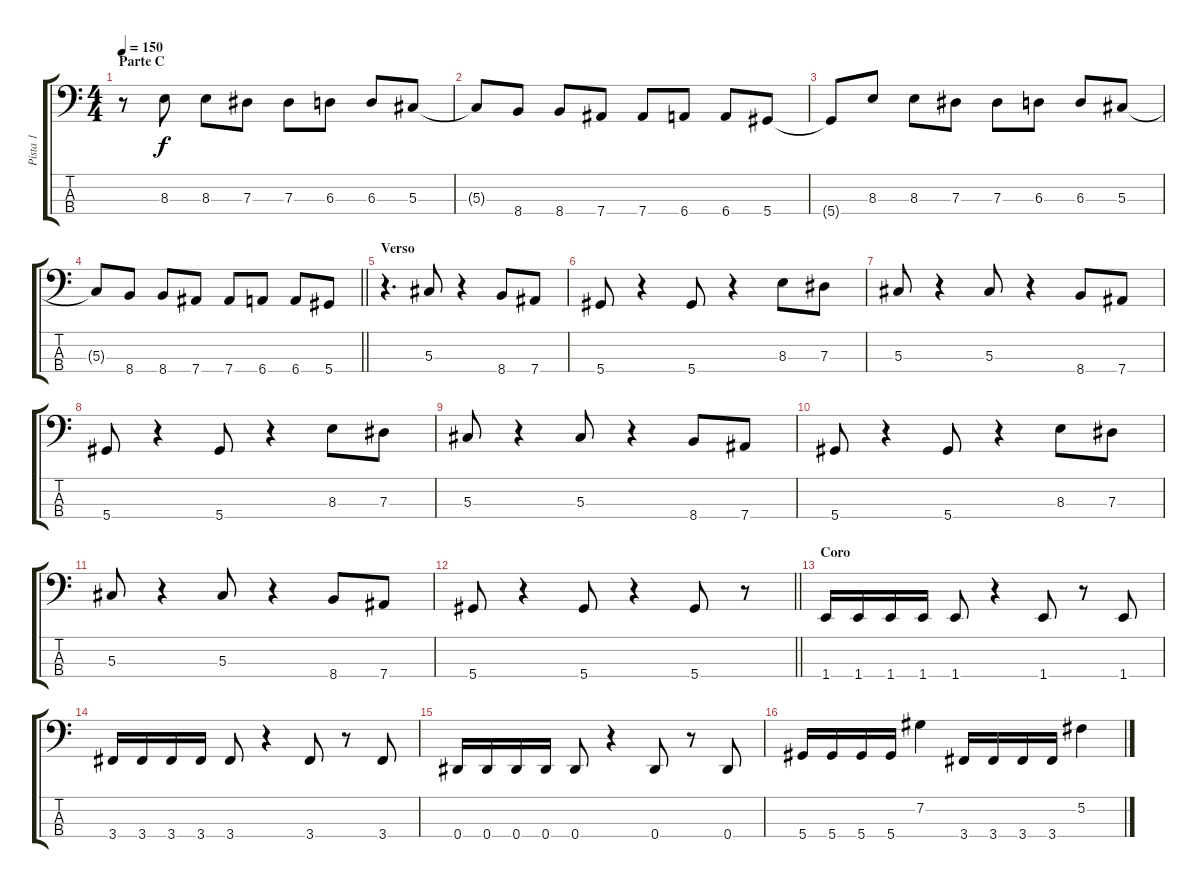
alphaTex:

\track ("Pista 1" "Pista 1") {instrument electricbassfinger}
\staff {score tabs}
\tuning (Gb2 Db2 Ab1 Eb1) {hide}
\ts (4 4)
\section ("" "Parte C")
\tempo 150
\clef f4
\ks c
r.8{dy f} 8.3.8 8.3.8 7.3.8 7.3.8 6.3.8 6.3.8 5.3.8 |
5.3{t}.8 8.4.8 8.4.8 7.4.8 7.4.8 6.4.8 6.4.8 5.4.8 |
5.4{t}.8 8.3.8 8.3.8 7.3.8 7.3.8 6.3.8 6.3.8 5.3.8 |
\barLineRight lightlight
5.3{t}.8 8.4.8 8.4.8 7.4.8 7.4.8 6.4.8 6.4.8 5.4.8 |
\section ("" "Verso")
r.4{d} 5.3.8 r.4 8.4.8 7.4.8 |
5.4.8 r.4 5.4.8 r.4 8.3.8 7.3.8 |
5.3.8 r.4 5.3.8 r.4 8.4.8 7.4.8 |
5.4.8 r.4 5.4.8 r.4 8.3.8 7.3.8 |
5.3.8 r.4 5.3.8 r.4 8.4.8 7.4.8 |
5.4.8 r.4 5.4.8 r.4 8.3.8 7.3.8 |
5.3.8 r.4 5.3.8 r.4 8.4.8 7.4.8 |
\barLineRight lightlight
5.4.8 r.4 5.4.8 r.4 5.4.8 r.8 |
\section ("" "Coro")
1.4.16 1.4.16 1.4.16 1.4.16 1.4.8 r.4 1.4.8 r.8 1.4.8 |
3.4.16 3.4.16 3.4.16 3.4.16 3.4.8 r.4 3.4.8 r.8 3.4.8 |
0.4.16 0.4.16 0.4.16 0.4.16 0.4.8 r.4 0.4.8 r.8 0.4.8 |
5.4.16 5.4.16 5.4.16 5.4.16 7.2.4 3.4.16 3.4.16 3.4.16 3.4.16 5.2.4
